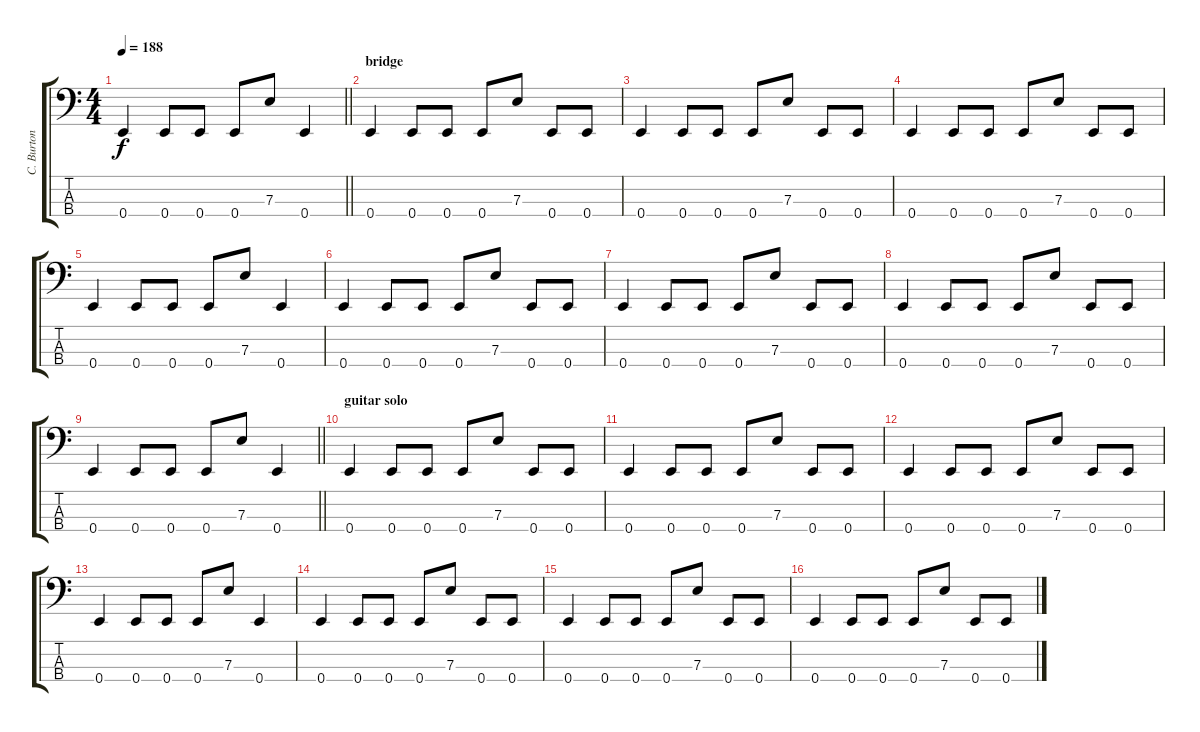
\track ("C. Burton - Bass" "C. Burton ") {instrument electricbassfinger}
\staff {score tabs}
\tuning (G2 D2 A1 E1) {hide}
\ts (4 4)
\tempo 188
\clef f4
\barLineRight lightlight
\ks c
0.4.4{dy f} 0.4.8 0.4.8 0.4.8 7.3.8 0.4.4 |
\section ("" "bridge")
0.4.4 0.4.8 0.4.8 0.4.8 7.3.8 0.4.8 0.4.8 |
0.4.4 0.4.8 0.4.8 0.4.8 7.3.8 0.4.8 0.4.8 |
0.4.4 0.4.8 0.4.8 0.4.8 7.3.8 0.4.8 0.4.8 |
0.4.4 0.4.8 0.4.8 0.4.8 7.3.8 0.4.4 |
0.4.4 0.4.8 0.4.8 0.4.8 7.3.8 0.4.8 0.4.8 |
0.4.4 0.4.8 0.4.8 0.4.8 7.3.8 0.4.8 0.4.8 |
0.4.4 0.4.8 0.4.8 0.4.8 7.3.8 0.4.8 0.4.8 |
\barLineRight lightlight
0.4.4 0.4.8 0.4.8 0.4.8 7.3.8 0.4.4 |
\section ("" "guitar solo")
0.4.4 0.4.8 0.4.8 0.4.8 7.3.8 0.4.8 0.4.8 |
0.4.4 0.4.8 0.4.8 0.4.8 7.3.8 0.4.8 0.4.8 |
0.4.4 0.4.8 0.4.8 0.4.8 7.3.8 0.4.8 0.4.8 |
0.4.4 0.4.8 0.4.8 0.4.8 7.3.8 0.4.4 |
0.4.4 0.4.8 0.4.8 0.4.8 7.3.8 0.4.8 0.4.8 |
0.4.4 0.4.8 0.4.8 0.4.8 7.3.8 0.4.8 0.4.8 |
0.4.4 0.4.8 0.4.8 0.4.8 7.3.8 0.4.8 0.4.8
